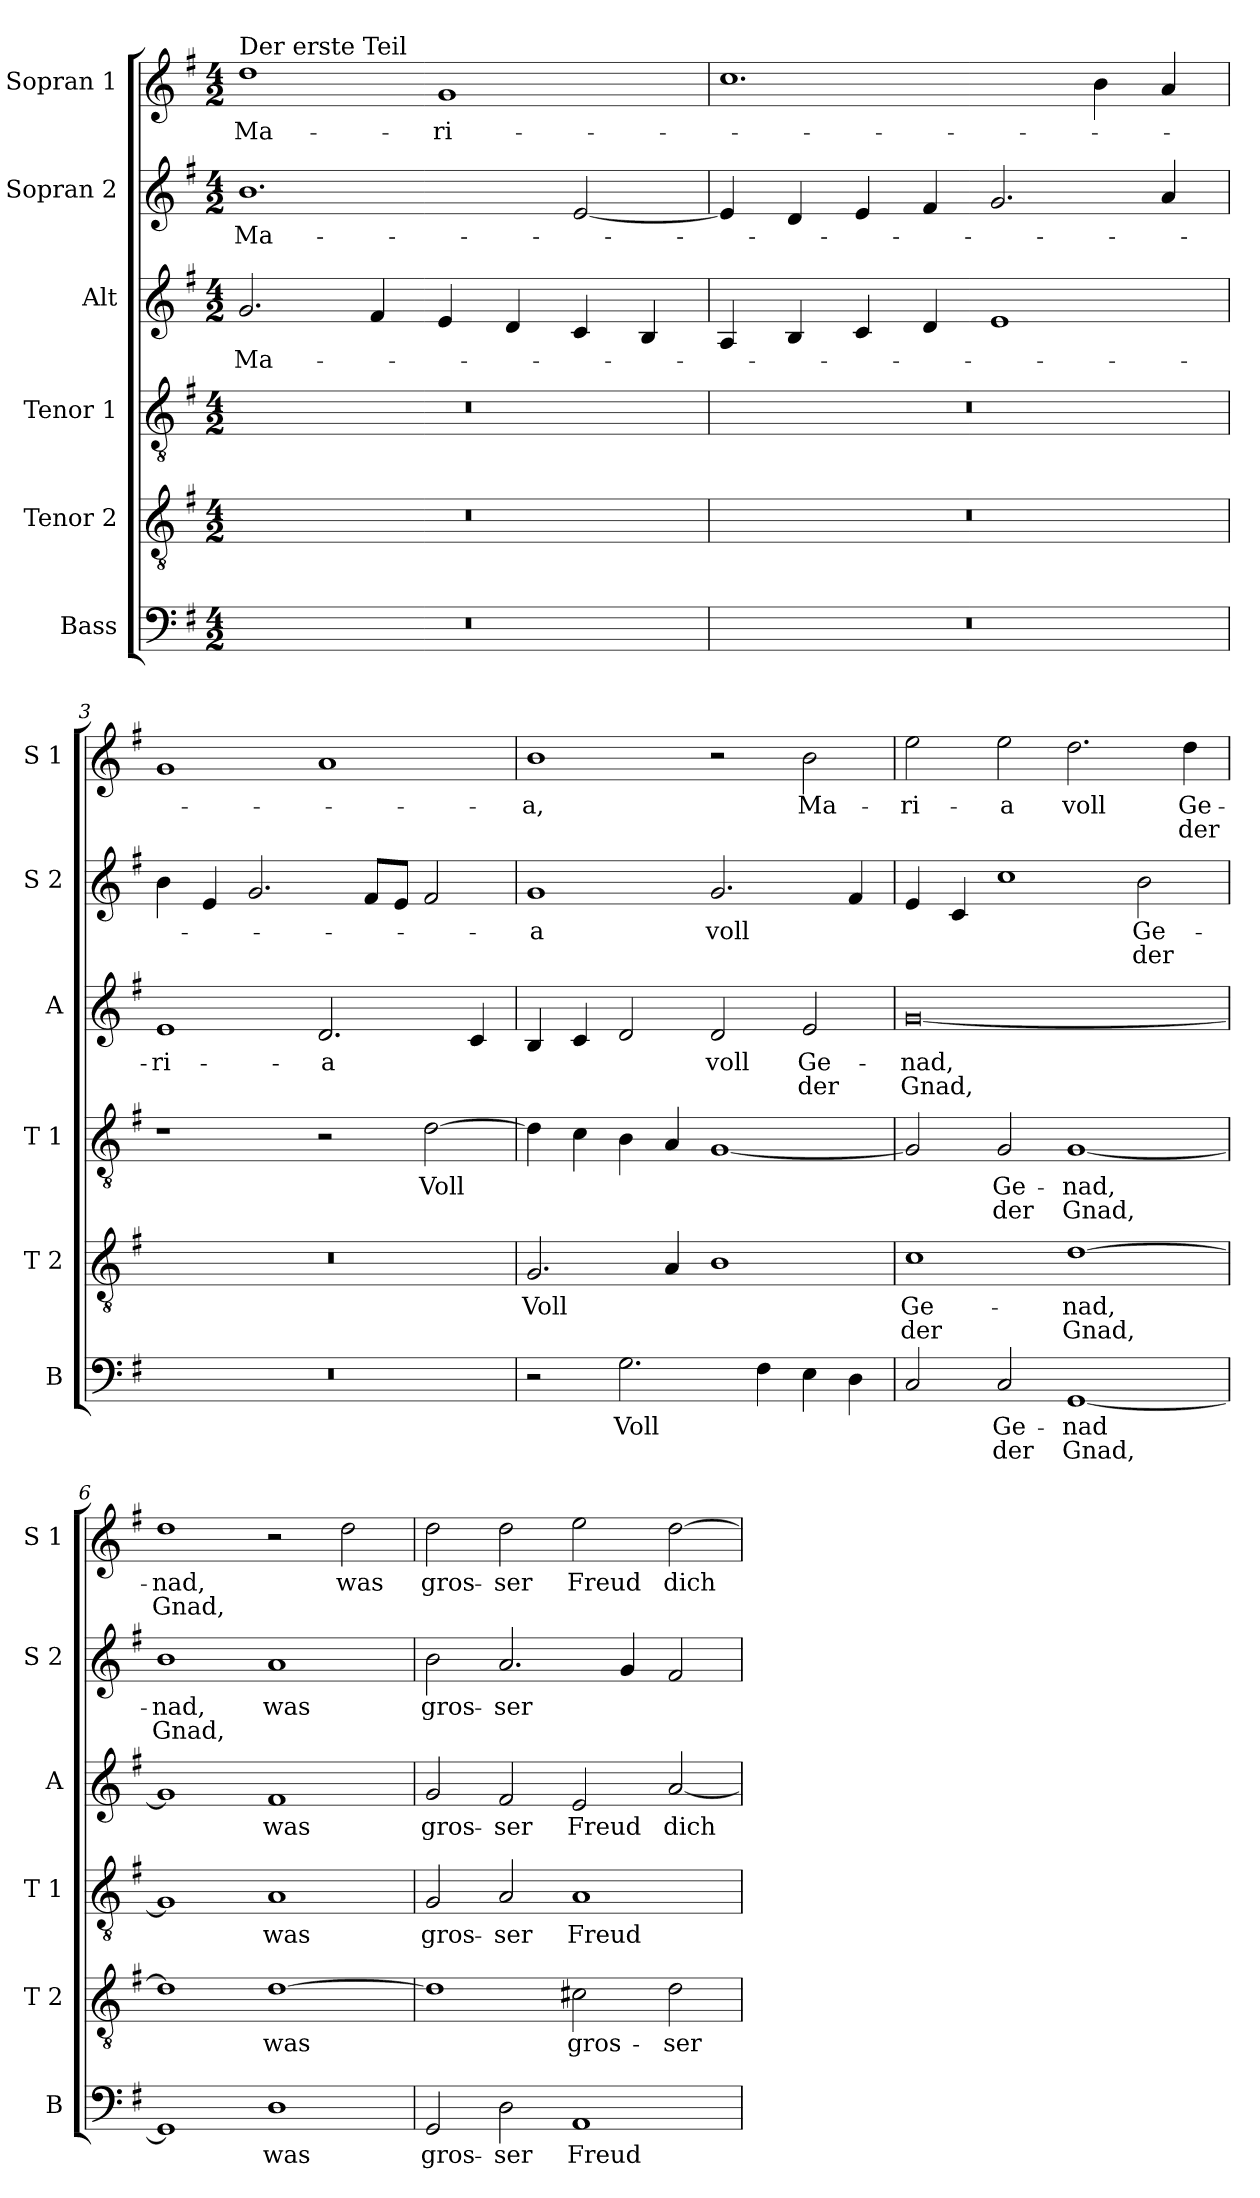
**kern	**text	**text	**kern	**text	**text	**kern	**text	**text	**kern	**text	**text	**kern	**text	**text	**kern	**text	**text
*part6	*part6	*part6	*part5	*part5	*part5	*part4	*part4	*part4	*part3	*part3	*part3	*part2	*part2	*part2	*part1	*part1	*part1
*staff6	*staff6	*staff6	*staff5	*staff5	*staff5	*staff4	*staff4	*staff4	*staff3	*staff3	*staff3	*staff2	*staff2	*staff2	*staff1	*staff1	*staff1
*I"Bass	*	*	*I"Tenor 2	*	*	*I"Tenor 1	*	*	*I"Alt	*	*	*I"Sopran 2	*	*	*I"Sopran 1	*	*
*I'B	*	*	*I'T 2	*	*	*I'T 1	*	*	*I'A	*	*	*I'S 2	*	*	*I'S 1	*	*
*clefF4	*	*	*clefGv2	*	*	*clefGv2	*	*	*clefG2	*	*	*clefG2	*	*	*clefG2	*	*
*k[f#]	*	*	*k[f#]	*	*	*k[f#]	*	*	*k[f#]	*	*	*k[f#]	*	*	*k[f#]	*	*
*M4/2	*	*	*M4/2	*	*	*M4/2	*	*	*M4/2	*	*	*M4/2	*	*	*M4/2	*	*
*MM160	*	*	*MM160	*	*	*MM160	*	*	*MM160	*	*	*MM160	*	*	*MM160	*	*
=1	=1	=1	=1	=1	=1	=1	=1	=1	=1	=1	=1	=1	=1	=1	=1	=1	=1
!	!	!	!	!	!	!	!	!	!	!	!	!	!	!	!LO:TX:a:t=Der erste Teil	!	!
0r	.	.	0r	.	.	0r	.	.	2.g/	Ma-	.	1.b	Ma-	.	1dd	Ma-	.
.	.	.	.	.	.	.	.	.	4f#/	.	.	.	.	.	.	.	.
.	.	.	.	.	.	.	.	.	4e/	.	.	.	.	.	1g	-ri-	.
.	.	.	.	.	.	.	.	.	4d/	.	.	.	.	.	.	.	.
.	.	.	.	.	.	.	.	.	4c/	.	.	[2e/	.	.	.	.	.
.	.	.	.	.	.	.	.	.	4B/	.	.	.	.	.	.	.	.
=2	=2	=2	=2	=2	=2	=2	=2	=2	=2	=2	=2	=2	=2	=2	=2	=2	=2
0r	.	.	0r	.	.	0r	.	.	4A/	.	.	4e/]	.	.	1.cc	.	.
.	.	.	.	.	.	.	.	.	4B/	.	.	4d/	.	.	.	.	.
.	.	.	.	.	.	.	.	.	4c/	.	.	4e/	.	.	.	.	.
.	.	.	.	.	.	.	.	.	4d/	.	.	4f#/	.	.	.	.	.
.	.	.	.	.	.	.	.	.	1e	.	.	2.g/	.	.	.	.	.
.	.	.	.	.	.	.	.	.	.	.	.	.	.	.	4b\	.	.
.	.	.	.	.	.	.	.	.	.	.	.	4a/	.	.	4a/	.	.
=3	=3	=3	=3	=3	=3	=3	=3	=3	=3	=3	=3	=3	=3	=3	=3	=3	=3
0r	.	.	0r	.	.	1r	.	.	1e	-ri-	.	4b\	.	.	1g	.	.
.	.	.	.	.	.	.	.	.	.	.	.	4e/	.	.	.	.	.
.	.	.	.	.	.	.	.	.	.	.	.	2.g/	.	.	.	.	.
.	.	.	.	.	.	2r	.	.	2.d/	-a	.	.	.	.	1a	.	.
.	.	.	.	.	.	.	.	.	.	.	.	8f#/L	.	.	.	.	.
.	.	.	.	.	.	.	.	.	.	.	.	8e/J	.	.	.	.	.
.	.	.	.	.	.	[2d\	Voll	.	.	.	.	2f#/	.	.	.	.	.
.	.	.	.	.	.	.	.	.	4c/	.	.	.	.	.	.	.	.
=4	=4	=4	=4	=4	=4	=4	=4	=4	=4	=4	=4	=4	=4	=4	=4	=4	=4
2r	.	.	2.G/	Voll	.	4d\]	.	.	4B/	.	.	1g	-a	.	1b	-a,	.
.	.	.	.	.	.	4c\	.	.	4c/	.	.	.	.	.	.	.	.
2.G\	Voll	.	.	.	.	4B\	.	.	2d/	.	.	.	.	.	.	.	.
.	.	.	4A/	.	.	4A/	.	.	.	.	.	.	.	.	.	.	.
.	.	.	1B	.	.	[1G	.	.	2d/	voll	.	2.g/	voll	.	2r	.	.
4F#\	.	.	.	.	.	.	.	.	.	.	.	.	.	.	.	.	.
4E\	.	.	.	.	.	.	.	.	2e/	Ge-	-der	.	.	.	2b\	Ma-	.
4D\	.	.	.	.	.	.	.	.	.	.	.	4f#/	.	.	.	.	.
=5	=5	=5	=5	=5	=5	=5	=5	=5	=5	=5	=5	=5	=5	=5	=5	=5	=5
2C/	.	.	1c	Ge-	-der	2G/]	.	.	[0g	-nad,	Gnad,	4e/	.	.	2ee\	-ri-	.
.	.	.	.	.	.	.	.	.	.	.	.	4c/	.	.	.	.	.
2C/	Ge-	-der	.	.	.	2G/	Ge-	der	.	.	.	1cc	.	.	2ee\	-a	.
[1GG	-nad	Gnad,	[1d	-nad,	Gnad,	[1G	-nad,	Gnad,	.	.	.	.	.	.	2.dd\	voll	.
.	.	.	.	.	.	.	.	.	.	.	.	2b\	Ge-	-der	.	.	.
.	.	.	.	.	.	.	.	.	.	.	.	.	.	.	4dd\	Ge-	-der
=6	=6	=6	=6	=6	=6	=6	=6	=6	=6	=6	=6	=6	=6	=6	=6	=6	=6
1GG]	.	.	1d]	.	.	1G]	.	.	1g]	.	.	1b	-nad,	Gnad,	1dd	-nad,	Gnad,
1D	was	.	[1d	was	.	1A	was	.	1f#	was	.	1a	was	.	2r	.	.
.	.	.	.	.	.	.	.	.	.	.	.	.	.	.	2dd\	was	.
!!LO:LB:g=z
=7	=7	=7	=7	=7	=7	=7	=7	=7	=7	=7	=7	=7	=7	=7	=7	=7	=7
2GG/	gros-	.	1d]	.	.	2G/	gros-	.	2g/	gros-	.	2b\	gros-	.	2dd\	gros-	.
2D\	-ser	.	.	.	.	2A/	-ser	.	2f#/	-ser	.	2.a/	-ser	.	2dd\	-ser	.
1AA	Freud	.	2c#X\	gros-	.	1A	Freud	.	2e/	Freud	.	.	.	.	2ee\	Freud	.
.	.	.	.	.	.	.	.	.	.	.	.	4g/	.	.	.	.	.
.	.	.	2d\	-ser	.	.	.	.	[2a/	dich	.	2f#/	.	.	[2dd\	dich	.
=	=	=	=	=	=	=	=	=	=	=	=	=	=	=	=	=	=
*-	*-	*-	*-	*-	*-	*-	*-	*-	*-	*-	*-	*-	*-	*-	*-	*-	*-
